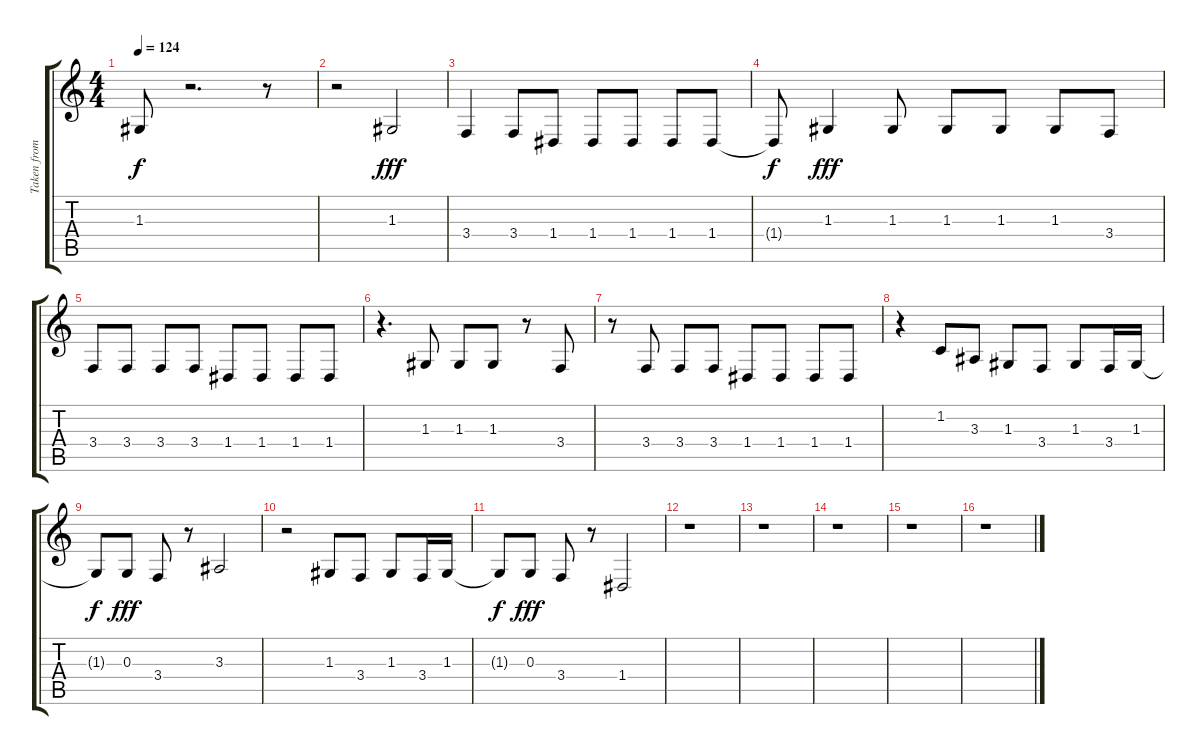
\track ("Taken from the film" "Taken from") {instrument fx4atmosphere}
\staff {score tabs}
\tuning (E4 B3 G3 D3 A2 E2) {hide}
\ts (4 4)
\tempo 124
\clef g2
\ks c
1.3{t}.8{dy f} r.2{d} r.8 |
r.2 1.3.2{dy fff volume 10} |
3.4.4 3.4.8 1.4.8 1.4.8 1.4.8 1.4.8 1.4.8 |
1.4{t}.8{dy f} 1.3.4{dy fff} 1.3.8 1.3.8 1.3.8 1.3.8 3.4.8 |
3.4.8 3.4.8 3.4.8 3.4.8 1.4.8 1.4.8 1.4.8 1.4.8 |
r.4{d} 1.3.8 1.3.8 1.3.8 r.8 3.4.8 |
r.8 3.4.8 3.4.8 3.4.8 1.4.8 1.4.8 1.4.8 1.4.8 |
r.4 1.2.8 3.3.8 1.3.8 3.4.8 1.3.8 3.4.16 1.3.16 |
1.3{t}.8{dy f} 0.3.8{dy fff} 3.4.8 r.8 3.3.2 |
r.2 1.3.8 3.4.8 1.3.8 3.4.16 1.3.16 |
1.3{t}.8{dy f} 0.3.8{dy fff} 3.4.8 r.8 1.4.2 |
r.1 |
r.1 |
r.1 |
r.1 |
r.1
